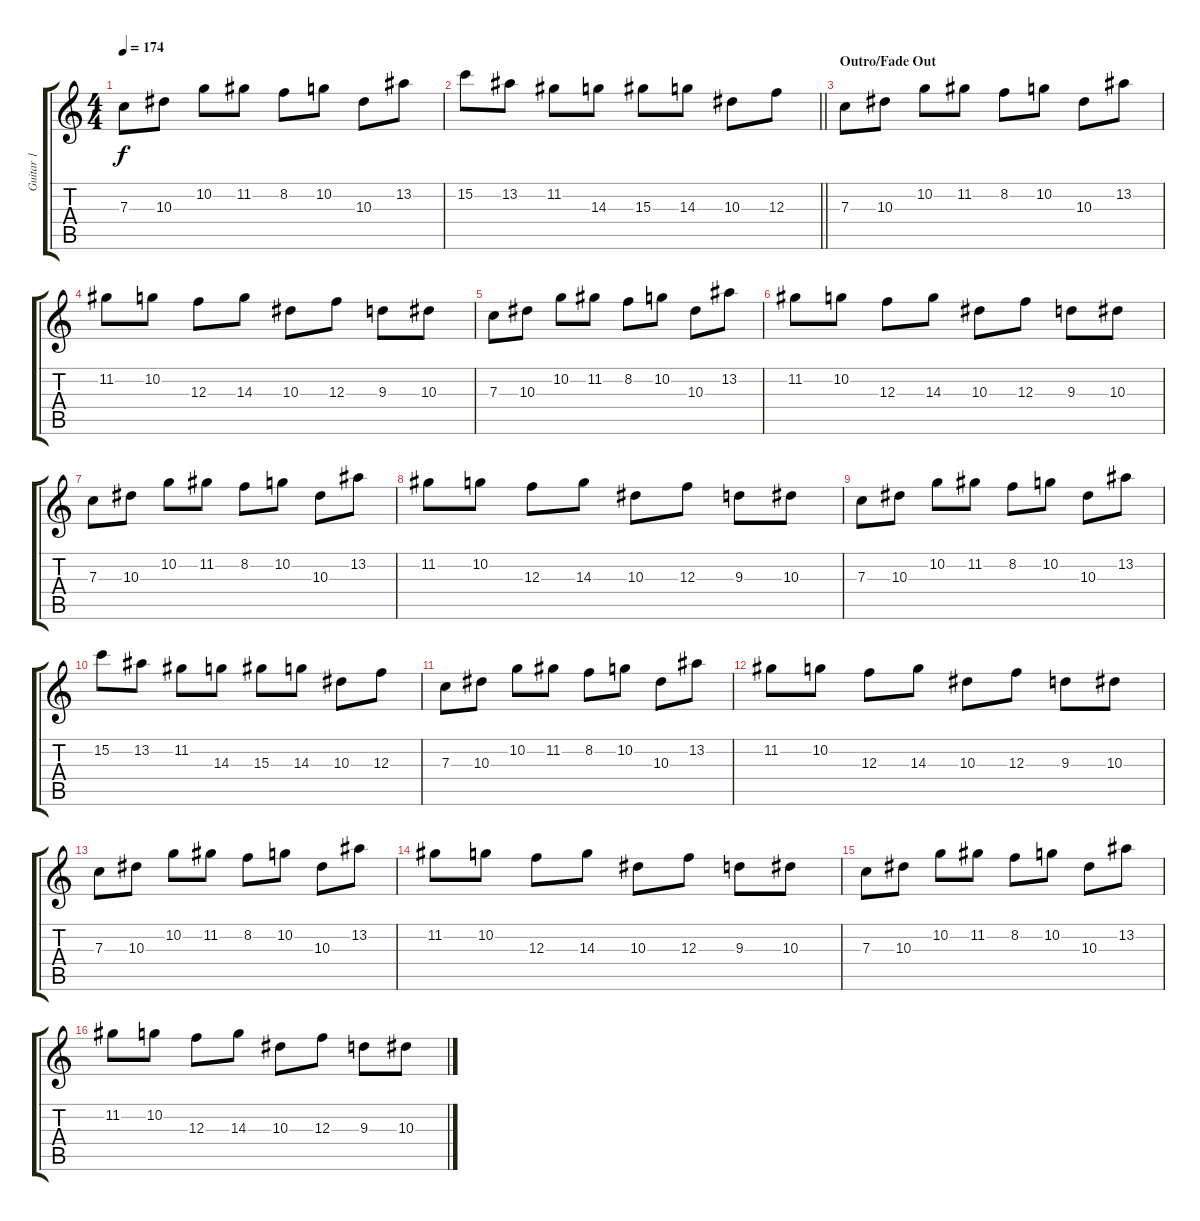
\track ("Guitar 1" "Guitar 1") {instrument distortionguitar}
\staff {score tabs}
\tuning (D4 A3 F3 C3 G2 C2) {hide}
\ts (4 4)
\tempo 174
\clef g2
\ks c
7.3.8{dy f} 10.3.8 10.2.8 11.2.8 8.2.8 10.2.8 10.3.8 13.2.8 |
\barLineRight lightlight
15.2.8 13.2.8 11.2.8 14.3.8 15.3.8 14.3.8 10.3.8 12.3.8 |
\section ("" "Outro/Fade Out")
7.3.8 10.3.8 10.2.8 11.2.8 8.2.8 10.2.8 10.3.8 13.2.8 |
11.2.8 10.2.8 12.3.8 14.3.8 10.3.8 12.3.8 9.3.8 10.3.8 |
7.3.8 10.3.8 10.2.8 11.2.8 8.2.8 10.2.8 10.3.8 13.2.8 |
11.2.8 10.2.8 12.3.8 14.3.8 10.3.8 12.3.8 9.3.8 10.3.8 |
7.3.8 10.3.8 10.2.8 11.2.8 8.2.8 10.2.8 10.3.8 13.2.8 |
11.2.8 10.2.8 12.3.8 14.3.8 10.3.8 12.3.8 9.3.8 10.3.8 |
7.3.8 10.3.8 10.2.8 11.2.8 8.2.8 10.2.8 10.3.8 13.2.8 |
15.2.8 13.2.8 11.2.8 14.3.8 15.3.8 14.3.8 10.3.8 12.3.8 |
7.3.8{volume 14} 10.3.8 10.2.8 11.2.8 8.2.8 10.2.8 10.3.8 13.2.8 |
11.2.8 10.2.8 12.3.8 14.3.8 10.3.8 12.3.8 9.3.8 10.3.8 |
7.3.8 10.3.8 10.2.8 11.2.8 8.2.8 10.2.8 10.3.8 13.2.8 |
11.2.8 10.2.8 12.3.8 14.3.8 10.3.8 12.3.8 9.3.8 10.3.8 |
7.3.8{volume 12} 10.3.8 10.2.8 11.2.8 8.2.8 10.2.8 10.3.8 13.2.8 |
11.2.8 10.2.8 12.3.8 14.3.8 10.3.8 12.3.8 9.3.8 10.3.8
